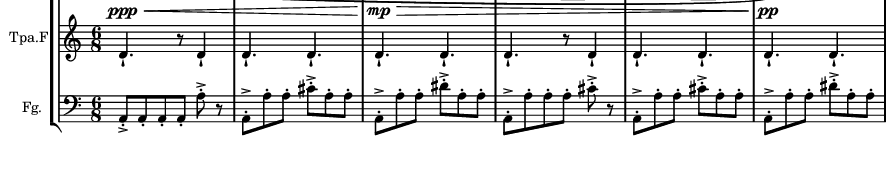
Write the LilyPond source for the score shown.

\version "2.11.64"

\include "../config/lib.ly"

#(set-global-staff-size 12.5)

global = {
  \time 6/8
  \set Score.currentBarNumber = #68
  \bar ""
  \bracketUp
}

clarinete = {
  \relative c'' {
    g2.~\ppp\<(
    g2.~
    g4.\mp\> c,4.~
    c2.~
    c2.~
    c4.\pp) r
  }
}

trompa = {
  \relative c' {
    g4.\st r8 g4\st
    g4.\st g4.\st
    g4.\st g4.\st
    g4.\st r8 g4\st
    g4.\st g4.\st
    g4.\st g4.\st
  }
}

fagote = {
  \clef bass
  \relative c {
    a8-.->[ a-. a-. a-.] a'-.-> r
    a,8-.-> a'-. a-. cis-.-> a-. a-.
    a,-.-> a'-. a-. dis-.-> a-. a-.
    a,-.->[ a'-. a-. a-.] cis-.-> r
    a,8-.-> a'-. a-. cis-.-> a-. a-.
    a,-.-> a'-. a-. dis-.-> a-. a-.
  }
}

\score {
  \new StaffGroup <<
    \new Staff <<
      \set Staff.instrumentName = \markup {\hcenter-in #5 "Cl.Bb"}
      \global
      \transposition bes
      \transpose c d {
        \clarinete
      }
    >>
    \new Staff <<
      \set Staff.instrumentName = \markup {\hcenter-in #5 "Tpa.F"}
      \global
      \transposition f
      \transpose c g {
        \trompa
      }
    >>
    \new Staff <<
      \set Staff.instrumentName = \markup {\hcenter-in #5 "Fg."}
      \global
      \fagote
    >>
  >>
  \layout {
    indent = #0
    line-width = #140
    ragged-last = ##f
    \context {
      \Staff \consists "Horizontal_bracket_engraver"
    }
  }
}
\paper {
  paper-width = 15.1\cm
  paper-height = 3.5\cm
  top-margin = -1\cm
  left-margin = 1\cm
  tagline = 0
  indent = #0
}
